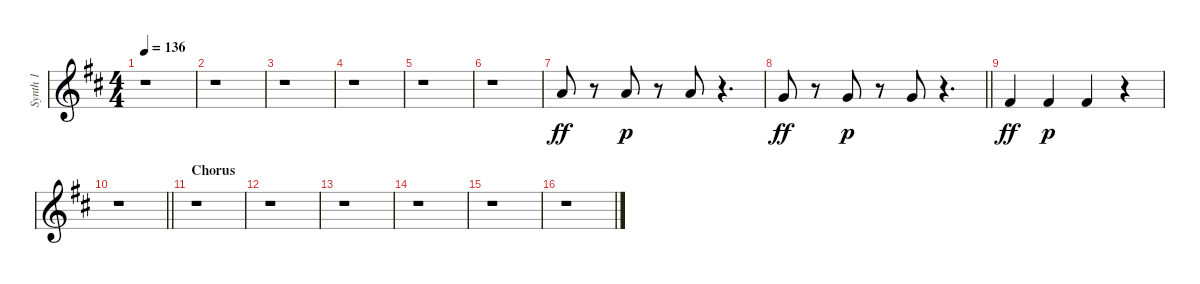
\track ("Synth 1" "Synth 1") {instrument xylophone}
\staff {score}
\tuning (E4 B3 G3 D3 A2 E2) {hide}
\ts (4 4)
\tempo 136
\clef g2
\ks bminor
r.1{dy p} |
r.1 |
r.1 |
r.1 |
r.1 |
r.1 |
5.1.8{dy ff} r.8 5.1.8{dy p} r.8 5.1.8 r.4{d} |
\barLineRight lightlight
3.1.8{dy ff} r.8 3.1.8{dy p} r.8 3.1.8 r.4{d} |
2.1.4{dy ff} 2.1.4{dy p} 2.1.4 r.4 |
\barLineRight lightlight
r.1 |
\section ("" "Chorus")
r.1 |
r.1 |
r.1 |
r.1 |
r.1 |
r.1
